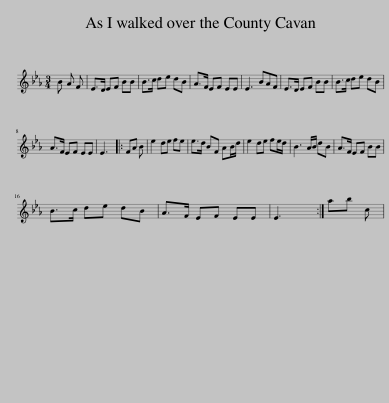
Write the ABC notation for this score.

X:1
L:1/8
M:3/4
I:linebreak $
K:Eb
V:1 treble
V:1
 B A F | E>D EF BB | B>c de dB | A>F EF EE | E3 BAF | %5
 E>D EF BB | B>c de dB |$ A>F EF EE | E3 |: FA B | %10
 e2 de fe | e>d BF AB/d/ | e2 de fe/d/ | B3 A/B/ dB | A>F EF BB |$ %15
 B>c de dB | A>F EF EE | E3 :| ab c | %19
